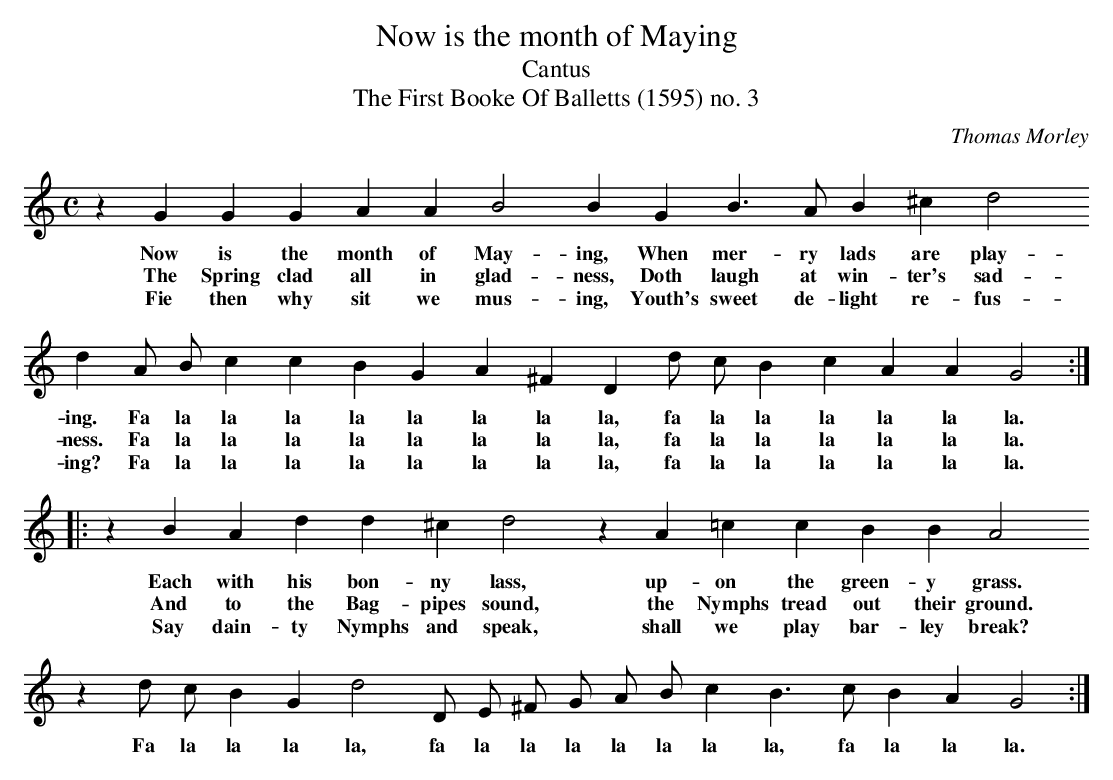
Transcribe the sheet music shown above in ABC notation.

X:1
T:Now is the month of Maying
T:Cantus
T:The First Booke Of Balletts (1595) no. 3
C:Thomas Morley
M:C
L:1/4
K:C
z G GG AA B2 BG B>A B^c d2
w:Now is the month of May-ing, When mer-ry lads are play-
w:The Spring clad all in glad- ness, Doth laugh at win- ter's sad-
w:Fie then why sit we mus- ing, Youth's sweet de- light re- fus-
dA/ B/  cc BG A^F Dd/ c/  Bc AA G2:|
w:ing. Fa la la la la la la la la, fa la la la la la la.
w:ness. Fa la la la la la la la la, fa la la la la la la.
w:ing? Fa la la la la la la la la, fa la la la la la la.
|:z B Ad d^c d2 z A =cc BB A2
w:Each with his bon-ny lass, up-on the green-y grass.
w:And to the Bag- pipes sound, the Nymphs tread out their ground.
w:Say dain- ty Nymphs and speak, shall we play bar- ley break?
z d/ c/  BG d2 D/ E/ ^F/ G/  A/ B/ c B>c BA G2:|
w:Fa la la la la, fa la la la la la la la, fa la la la.
